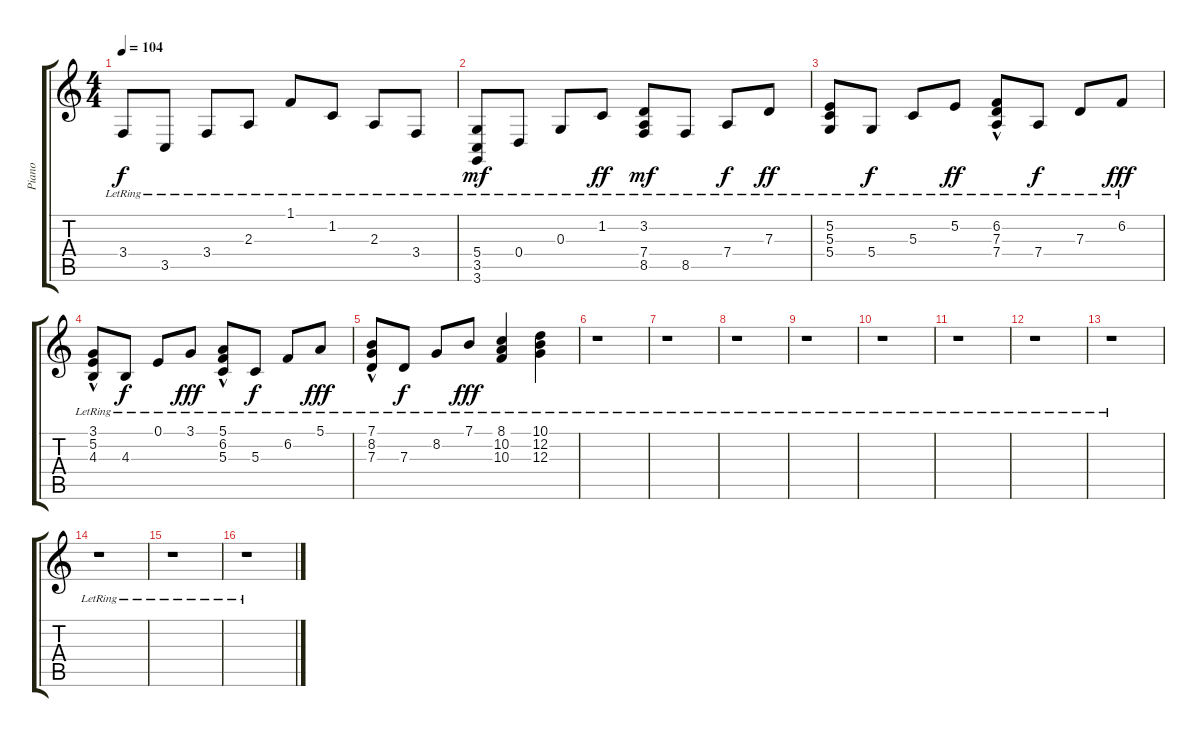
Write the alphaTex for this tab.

\track ("Piano" "Piano") {instrument acousticgrandpiano}
\staff {score tabs}
\tuning (E4 B3 G3 D3 A2 E2) {hide}
\ts (4 4)
\tempo 104
\clef g2
\ks c
3.4{lr}.8{dy f} 3.5{lr}.8 3.4{lr}.8 2.3{lr}.8 1.1{lr}.8 1.2{lr}.8 2.3{lr}.8 3.4{lr}.8 |
(5.4{lr} 3.5{lr} 3.6{lr}).8{dy mf} 0.4{lr}.8 0.3{lr}.8 1.2{lr}.8{dy ff} (3.2{lr} 7.4{lr} 8.5{lr}).8{dy mf} 8.5{lr}.8 7.4{lr}.8{dy f} 7.3{lr}.8{dy ff} |
(5.2{lr} 5.3{lr} 5.4{lr}).8 5.4{lr}.8{dy f} 5.3{lr}.8 5.2{lr}.8{dy ff} (6.2{lr} 7.3{hac lr} 7.4{hac lr}).8 7.4{lr}.8{dy f} 7.3{lr}.8 6.2{lr}.8{dy fff} |
(3.1{lr} 5.2{hac lr} 4.3{hac lr}).8 4.3{lr}.8{dy f} 0.1{lr}.8 3.1{lr}.8{dy fff} (5.1{lr} 6.2{hac lr} 5.3{hac lr}).8 5.3{lr}.8{dy f} 6.2{lr}.8 5.1{lr}.8{dy fff} |
(7.1{lr} 8.2{hac lr} 7.3{hac lr}).8 7.3{lr}.8{dy f} 8.2{lr}.8 7.1{lr}.8{dy fff} (8.1{lr} 10.2{lr} 10.3{lr}).4 (10.1{lr} 12.2{lr} 12.3{lr}).4 |
r.1 |
r.1 |
r.1 |
r.1 |
r.1 |
r.1 |
r.1 |
r.1 |
r.1 |
r.1 |
r.1
